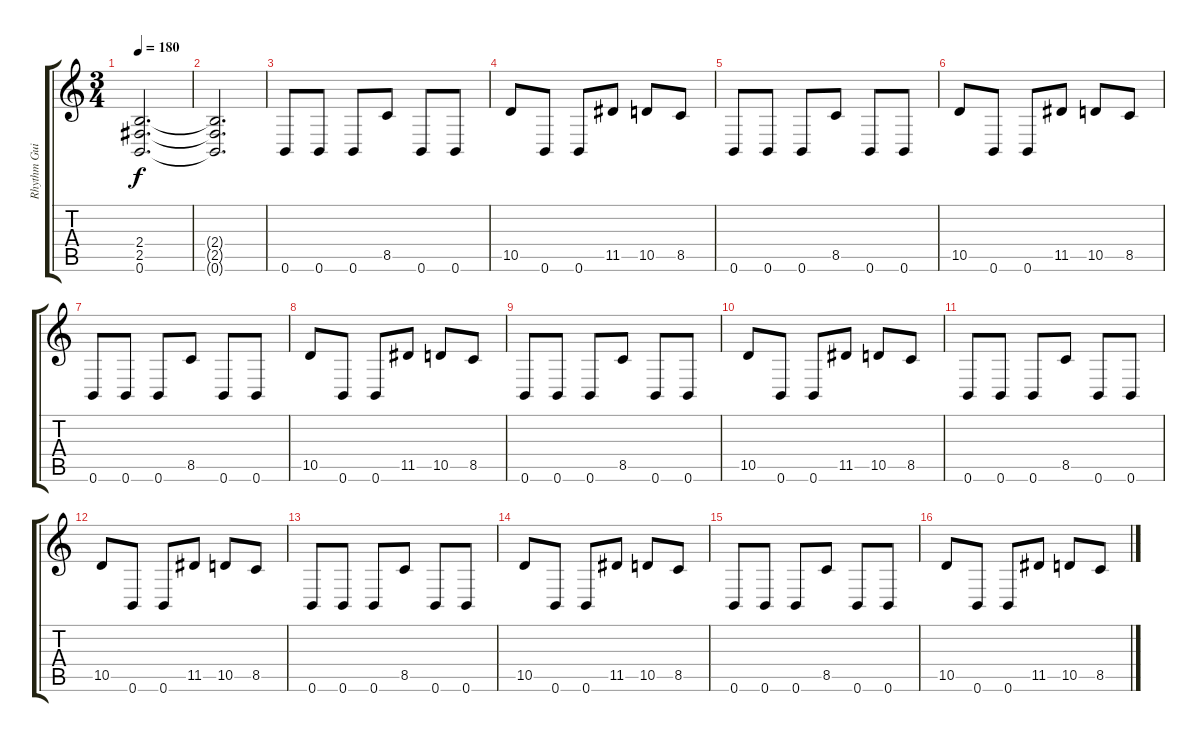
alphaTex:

\track ("Rhythm Guitar 1" "Rhythm Gui") {instrument distortionguitar}
\staff {score tabs}
\tuning (B3 Gb3 D3 A2 E2 B1) {hide}
\ts (3 4)
\tempo 180
\clef g2
\ks c
(2.4 2.5 0.6).2{d dy f} |
(2.4{t} 2.5{t} 0.6{t}).2{d} |
0.6.8{volume 8} 0.6.8 0.6.8 8.5.8 0.6.8 0.6.8 |
10.5.8 0.6.8 0.6.8 11.5.8 10.5.8 8.5.8 |
0.6.8 0.6.8 0.6.8 8.5.8 0.6.8 0.6.8 |
10.5.8 0.6.8 0.6.8 11.5.8 10.5.8 8.5.8 |
0.6.8 0.6.8 0.6.8 8.5.8 0.6.8 0.6.8 |
10.5.8 0.6.8 0.6.8 11.5.8 10.5.8 8.5.8 |
0.6.8 0.6.8 0.6.8 8.5.8 0.6.8 0.6.8 |
10.5.8 0.6.8 0.6.8 11.5.8 10.5.8 8.5.8 |
0.6.8 0.6.8 0.6.8 8.5.8 0.6.8 0.6.8 |
10.5.8 0.6.8 0.6.8 11.5.8 10.5.8 8.5.8 |
0.6.8 0.6.8 0.6.8 8.5.8 0.6.8 0.6.8 |
10.5.8 0.6.8 0.6.8 11.5.8 10.5.8 8.5.8 |
0.6.8 0.6.8 0.6.8 8.5.8 0.6.8 0.6.8 |
10.5.8 0.6.8 0.6.8 11.5.8 10.5.8 8.5.8
